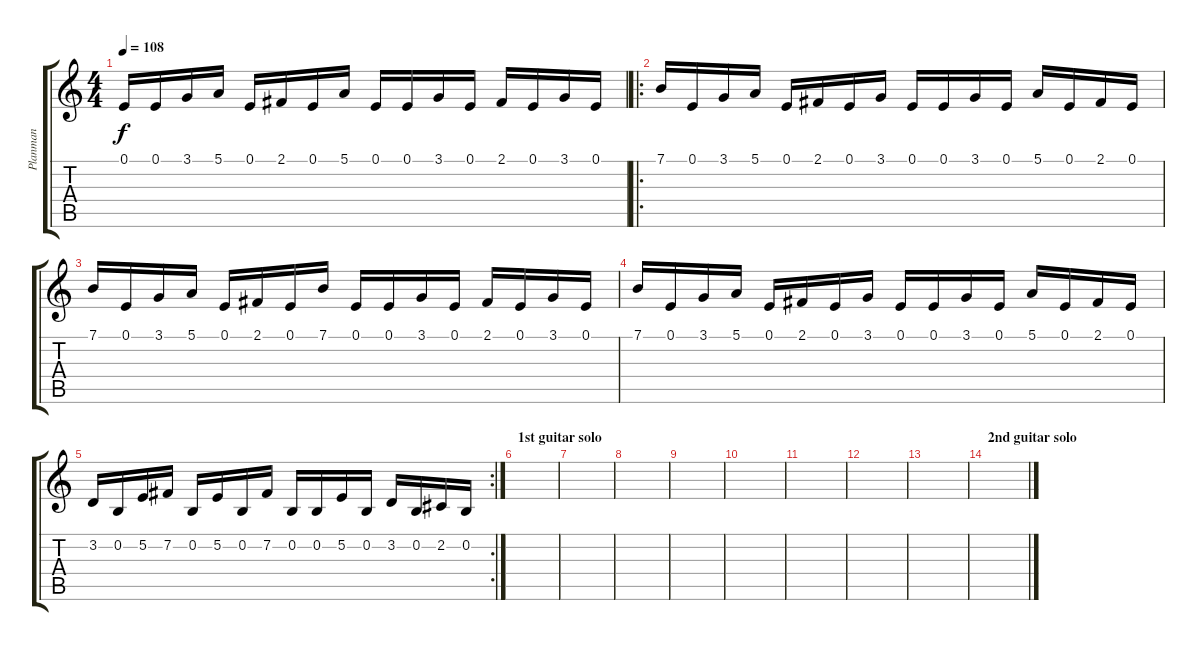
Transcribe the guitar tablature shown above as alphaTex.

\track ("Planman" "Planman") {instrument lead8bassandlead}
\staff {score tabs}
\tuning (E4 B3 G3 D3 A2 E2) {hide}
\ts (4 4)
\tempo 108
\clef g2
\ks c
0.1.16{dy f} 0.1.16 3.1.16 5.1.16 0.1.16 2.1.16 0.1.16 5.1.16 0.1.16 0.1.16 3.1.16 0.1.16 2.1.16 0.1.16 3.1.16 0.1.16 |
\ro
7.1.16 0.1.16 3.1.16 5.1.16 0.1.16 2.1.16 0.1.16 3.1.16 0.1.16 0.1.16 3.1.16 0.1.16 5.1.16 0.1.16 2.1.16 0.1.16 |
7.1.16 0.1.16 3.1.16 5.1.16 0.1.16 2.1.16 0.1.16 7.1.16 0.1.16 0.1.16 3.1.16 0.1.16 2.1.16 0.1.16 3.1.16 0.1.16 |
7.1.16 0.1.16 3.1.16 5.1.16 0.1.16 2.1.16 0.1.16 3.1.16 0.1.16 0.1.16 3.1.16 0.1.16 5.1.16 0.1.16 2.1.16 0.1.16 |
\rc 2
3.2.16 0.2.16 5.2.16 7.2.16 0.2.16 5.2.16 0.2.16 7.2.16 0.2.16 0.2.16 5.2.16 0.2.16 3.2.16 0.2.16 2.2.16 0.2.16 |
\section ("" "1st guitar solo")
|
|
|
|
|
|
|
|
\section ("" "2nd guitar solo")
